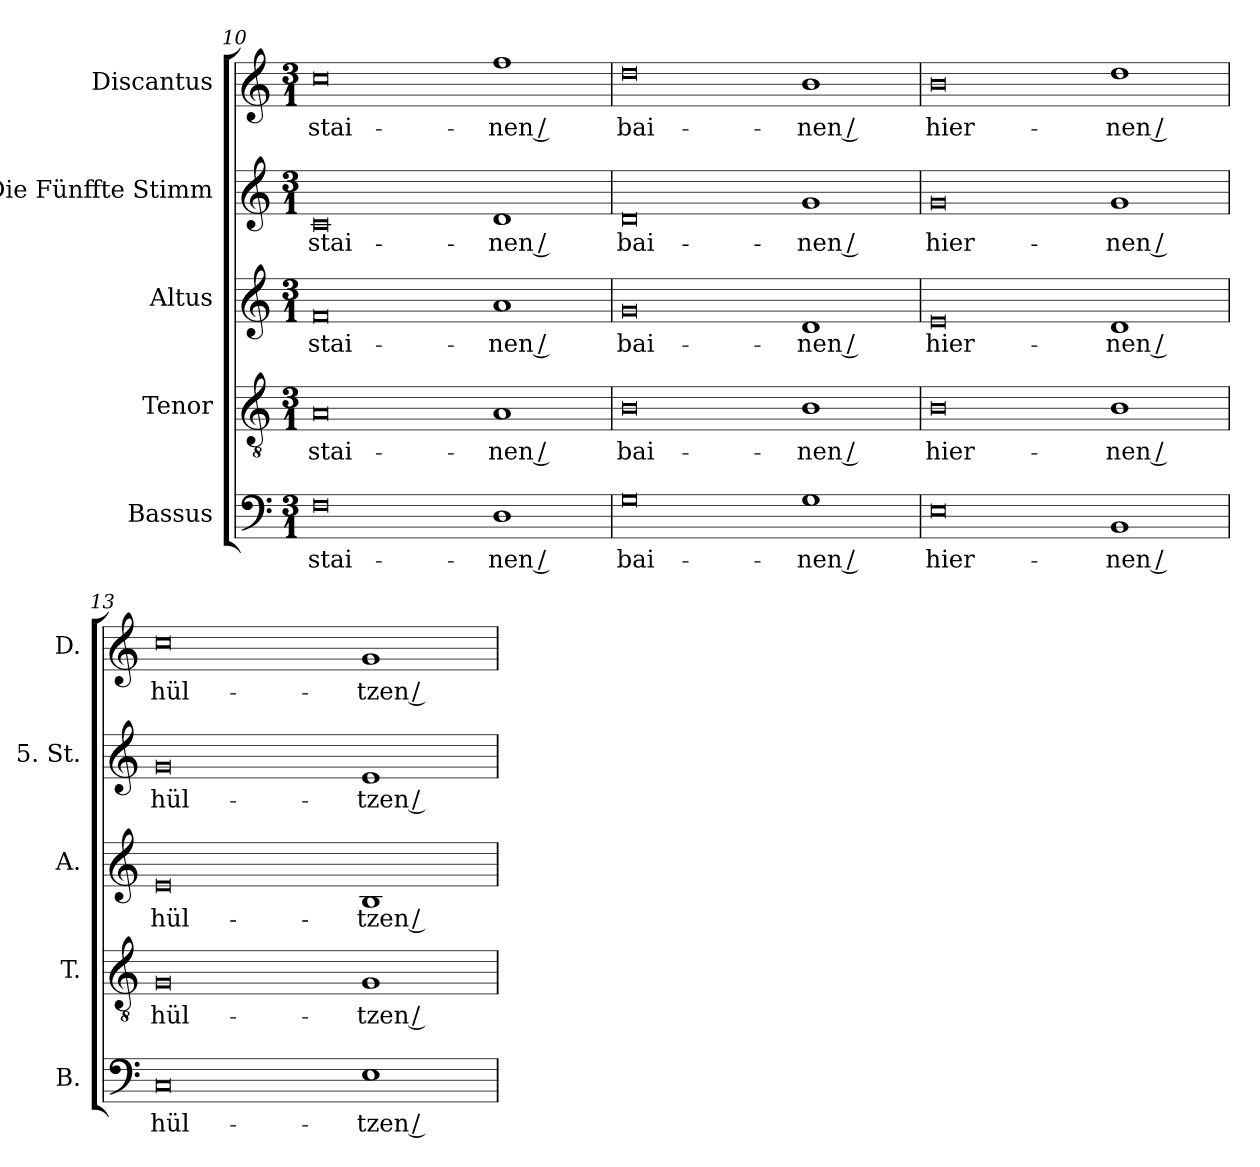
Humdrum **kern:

**kern	**text	**kern	**text	**kern	**text	**kern	**text	**kern	**text
*part5	*part5	*part4	*part4	*part3	*part3	*part2	*part2	*part1	*part1
*staff5	*staff5	*staff4	*staff4	*staff3	*staff3	*staff2	*staff2	*staff1	*staff1
*I"Bassus	*	*I"Tenor	*	*I"Altus	*	*I"Die Fünffte Stimm	*	*I"Discantus	*
*I'B.	*	*I'T.	*	*I'A.	*	*I'5. St.	*	*I'D.	*
*clefF4	*	*clefGv2	*	*clefG2	*	*clefG2	*	*clefG2	*
*	*	*ITrd7c12	*	*	*	*	*	*	*
*k[]	*	*k[]	*	*k[]	*	*k[]	*	*k[]	*
*C:	*	*C:	*	*C:	*	*C:	*	*C:	*
*M3/1	*	*M3/1	*	*M3/1	*	*M3/1	*	*M3/1	*
=10	=10	=10	=10	=10	=10	=10	=10	=10	=10
!	!LO:LY:b:color=#000000	!	!	!	!	!	!	!	!
!	!	!	!LO:LY:b:color=#000000	!	!	!	!	!	!
!	!	!	!	!	!LO:LY:b:color=#000000	!	!	!	!
!	!	!	!	!	!	!	!LO:LY:b:color=#000000	!	!
!	!	!	!	!	!	!	!	!	!LO:LY:b:color=#000000
0Fi	stai-	0AAi	stai-	0fi	stai-	0ci	stai-	0cci	stai-
!	!LO:LY:b:color=#000000	!	!	!	!	!	!	!	!
!	!	!	!LO:LY:b:color=#000000	!	!	!	!	!	!
!	!	!	!	!	!LO:LY:b:color=#000000	!	!	!	!
!	!	!	!	!	!	!	!LO:LY:b:color=#000000	!	!
!	!	!	!	!	!	!	!	!	!LO:LY:b:color=#000000
1Di	-nen /	1AAi	-nen /	1ai	-nen /	1di	-nen /	1ffi	-nen /
!!LO:LB:g=z
=11	=11	=11	=11	=11	=11	=11	=11	=11	=11
!	!LO:LY:b:color=#000000	!	!	!	!	!	!	!	!
!	!	!	!LO:LY:b:color=#000000	!	!	!	!	!	!
!	!	!	!	!	!LO:LY:b:color=#000000	!	!	!	!
!	!	!	!	!	!	!	!LO:LY:b:color=#000000	!	!
!	!	!	!	!	!	!	!	!	!LO:LY:b:color=#000000
0Gi	bai-	0BBi	bai-	0gi	bai-	0di	bai-	0ddi	bai-
!	!LO:LY:b:color=#000000	!	!	!	!	!	!	!	!
!	!	!	!LO:LY:b:color=#000000	!	!	!	!	!	!
!	!	!	!	!	!LO:LY:b:color=#000000	!	!	!	!
!	!	!	!	!	!	!	!LO:LY:b:color=#000000	!	!
!	!	!	!	!	!	!	!	!	!LO:LY:b:color=#000000
1Gi	-nen /	1BBi	-nen /	1di	-nen /	1gi	-nen /	1bi	-nen /
=12	=12	=12	=12	=12	=12	=12	=12	=12	=12
!	!LO:LY:b:color=#000000	!	!	!	!	!	!	!	!
!	!	!	!LO:LY:b:color=#000000	!	!	!	!	!	!
!	!	!	!	!	!LO:LY:b:color=#000000	!	!	!	!
!	!	!	!	!	!	!	!LO:LY:b:color=#000000	!	!
!	!	!	!	!	!	!	!	!	!LO:LY:b:color=#000000
0Ei	hier-	0BBi	hier-	0ei	hier-	0gi	hier-	0bi	hier-
!	!LO:LY:b:color=#000000	!	!	!	!	!	!	!	!
!	!	!	!LO:LY:b:color=#000000	!	!	!	!	!	!
!	!	!	!	!	!LO:LY:b:color=#000000	!	!	!	!
!	!	!	!	!	!	!	!LO:LY:b:color=#000000	!	!
!	!	!	!	!	!	!	!	!	!LO:LY:b:color=#000000
1BBi	-nen /	1BBi	-nen /	1di	-nen /	1gi	-nen /	1ddi	-nen /
=13	=13	=13	=13	=13	=13	=13	=13	=13	=13
!	!LO:LY:b:color=#000000	!	!	!	!	!	!	!	!
!	!	!	!LO:LY:b:color=#000000	!	!	!	!	!	!
!	!	!	!	!	!LO:LY:b:color=#000000	!	!	!	!
!	!	!	!	!	!	!	!LO:LY:b:color=#000000	!	!
!	!	!	!	!	!	!	!	!	!LO:LY:b:color=#000000
0Ci	hül-	0GGi	hül-	0ei	hül-	0gi	hül-	0cci	hül-
!	!LO:LY:b:color=#000000	!	!	!	!	!	!	!	!
!	!	!	!LO:LY:b:color=#000000	!	!	!	!	!	!
!	!	!	!	!	!LO:LY:b:color=#000000	!	!	!	!
!	!	!	!	!	!	!	!LO:LY:b:color=#000000	!	!
!	!	!	!	!	!	!	!	!	!LO:LY:b:color=#000000
1Ei	-tzen /	1GGi	-tzen /	1Bi	-tzen /	1ei	-tzen /	1gi	-tzen /
=	=	=	=	=	=	=	=	=	=
*-	*-	*-	*-	*-	*-	*-	*-	*-	*-
